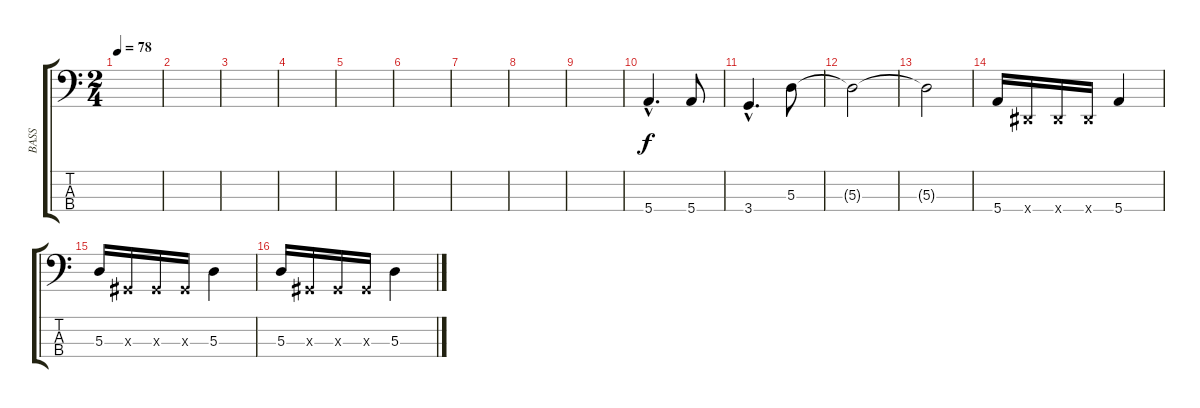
\track ("BASS" "BASS") {instrument slapbass1}
\staff {score tabs}
\tuning (G2 D2 A1 E1) {hide}
\ts (2 4)
\tempo 78
\clef f4
\ks c
|
|
|
|
|
|
|
|
|
5.4{hac}.4{d} 5.4.8 |
3.4{hac}.4{d} 5.3.8 |
5.3{t}.2 |
5.3{t}.2 |
5.4.16 -1.4{x}.16 -1.4{x}.16 -1.4{x}.16 5.4.4 |
5.3.16 -1.3{x}.16 -1.3{x}.16 -1.3{x}.16 5.3.4 |
5.3.16 -1.3{x}.16 -1.3{x}.16 -1.3{x}.16 5.3.4
